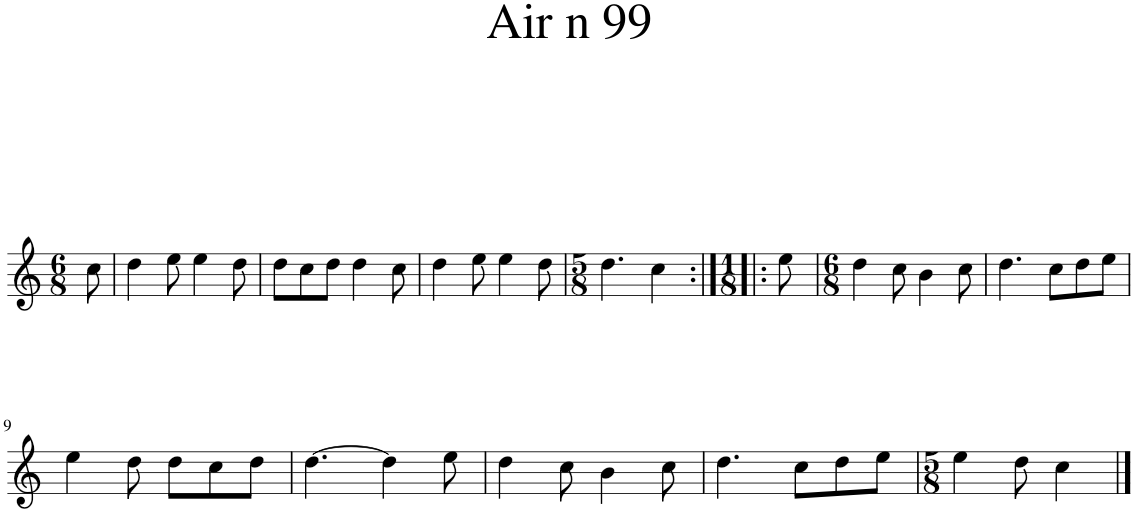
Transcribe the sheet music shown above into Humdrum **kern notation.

**kern
*part1
*staff1
*I"Piano
*I'Pno.
*clefG2
*k[]
*M6/8
=1
8cc\
=2
4dd\
8ee\
4ee\
8dd\
=3
8dd\L
8cc\
8dd\J
4dd\
8cc\
=4
4dd\
8ee\
4ee\
8dd\
=5
*M5/8
4.dd\
4cc\
=6:|!|:
*M1/8
8ee\
=7
*M6/8
4dd\
8cc\
4b\
8cc\
=8
4.dd\
8cc\L
8dd\
8ee\J
!!LO:LB:g=z
=9
4ee\
8dd\
8dd\L
8cc\
8dd\J
=10
[4.dd\
4dd\]
8ee\
=11
4dd\
8cc\
4b\
8cc\
=12
4.dd\
8cc\L
8dd\
8ee\J
=13
*M5/8
4ee\
8dd\
4cc\
==
*-
